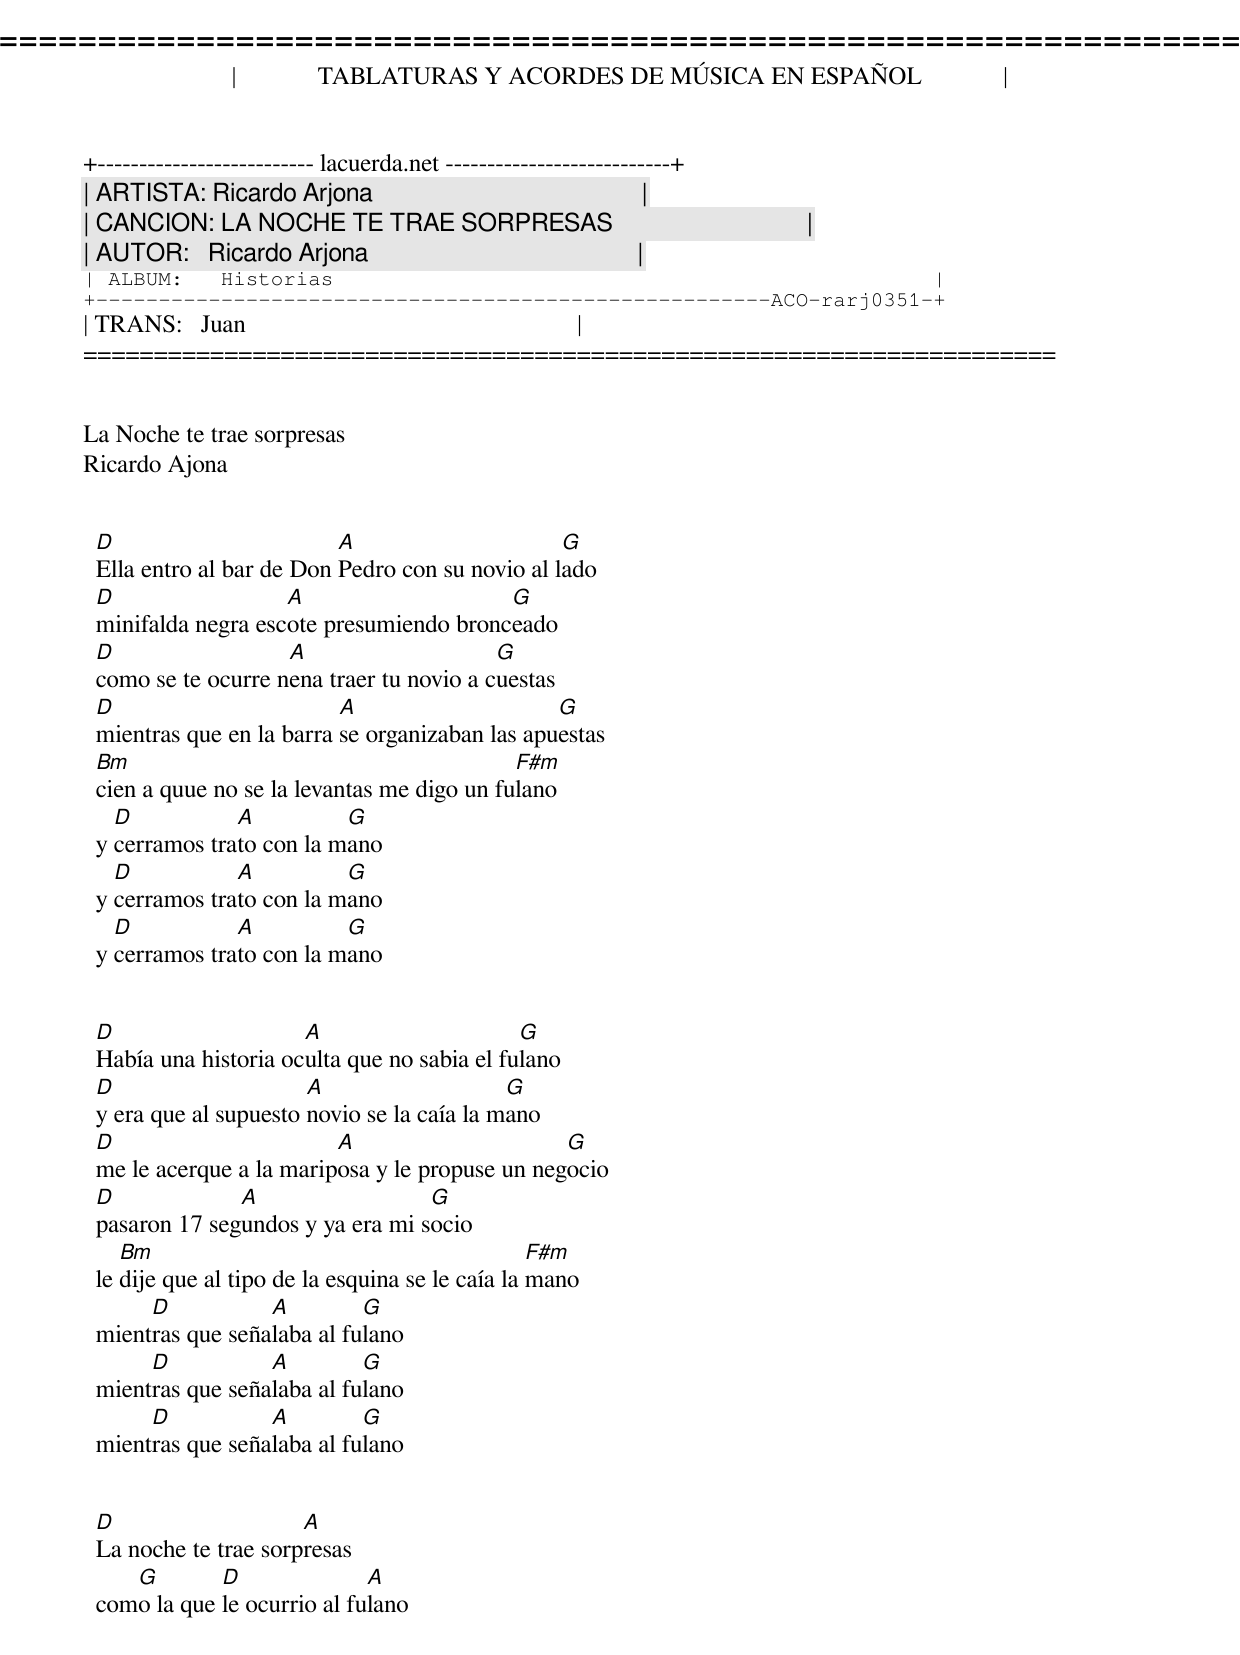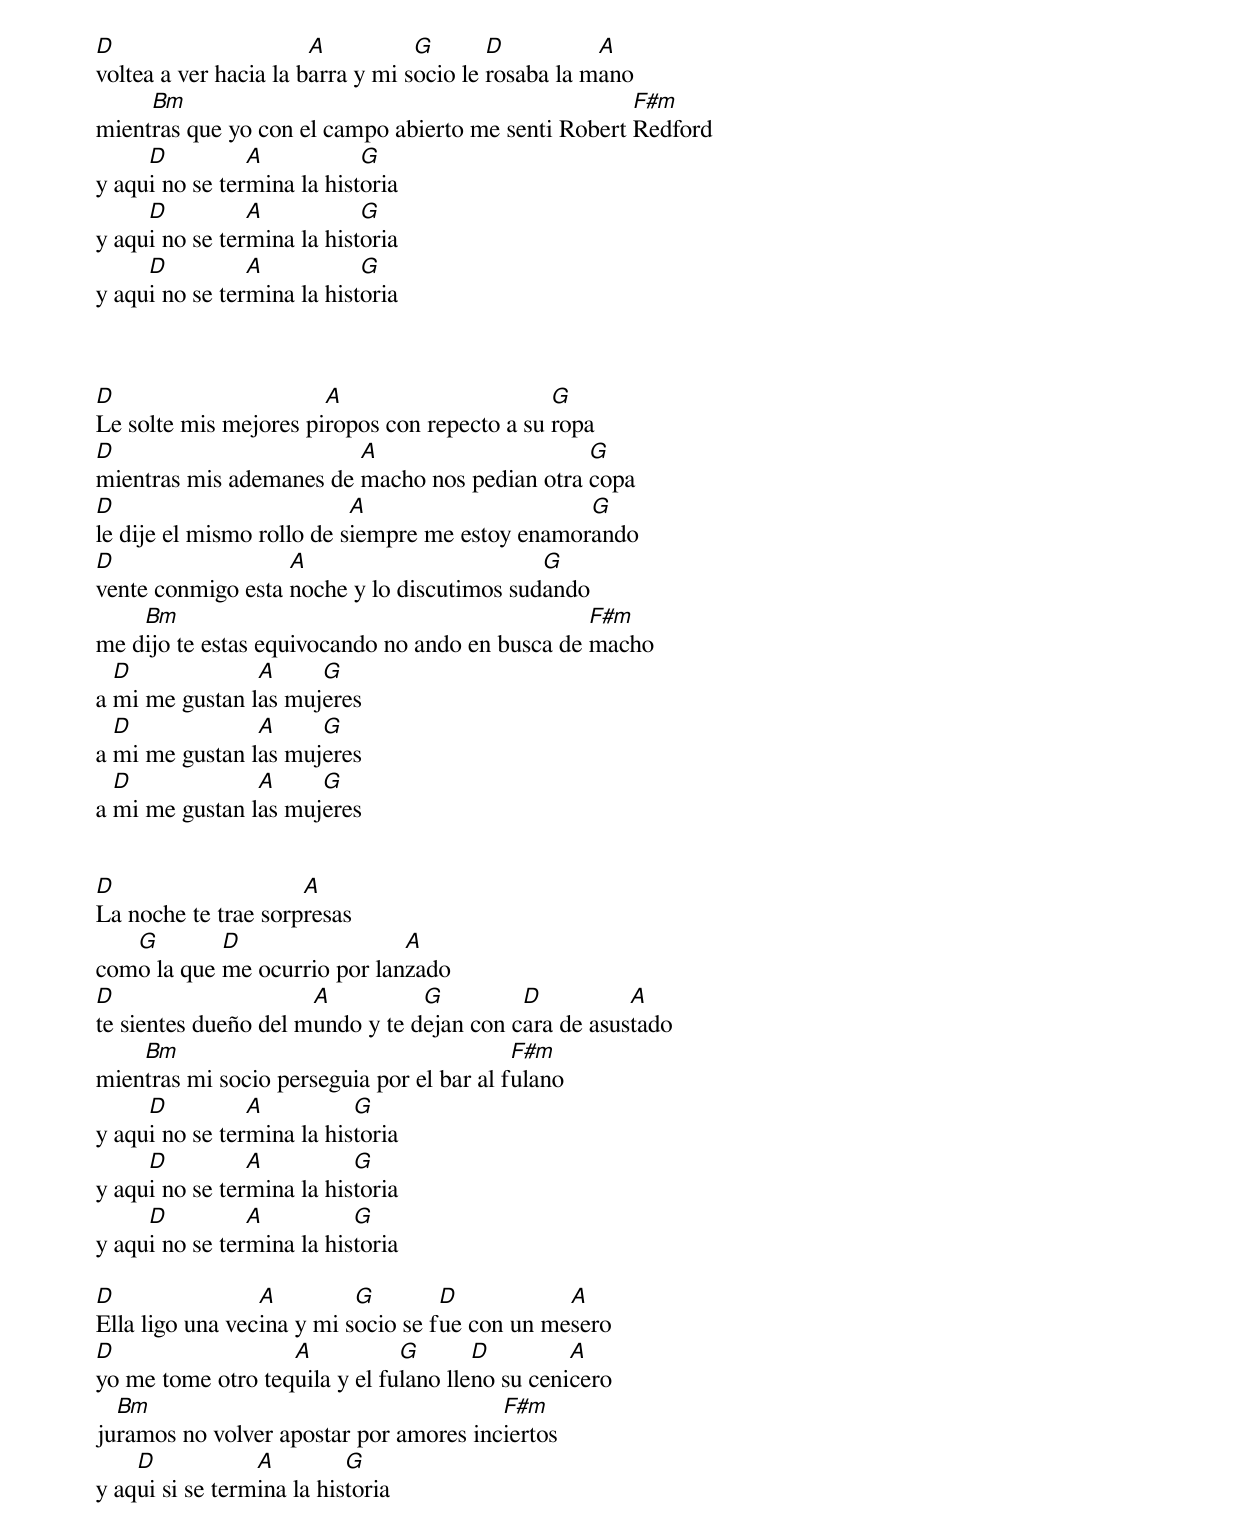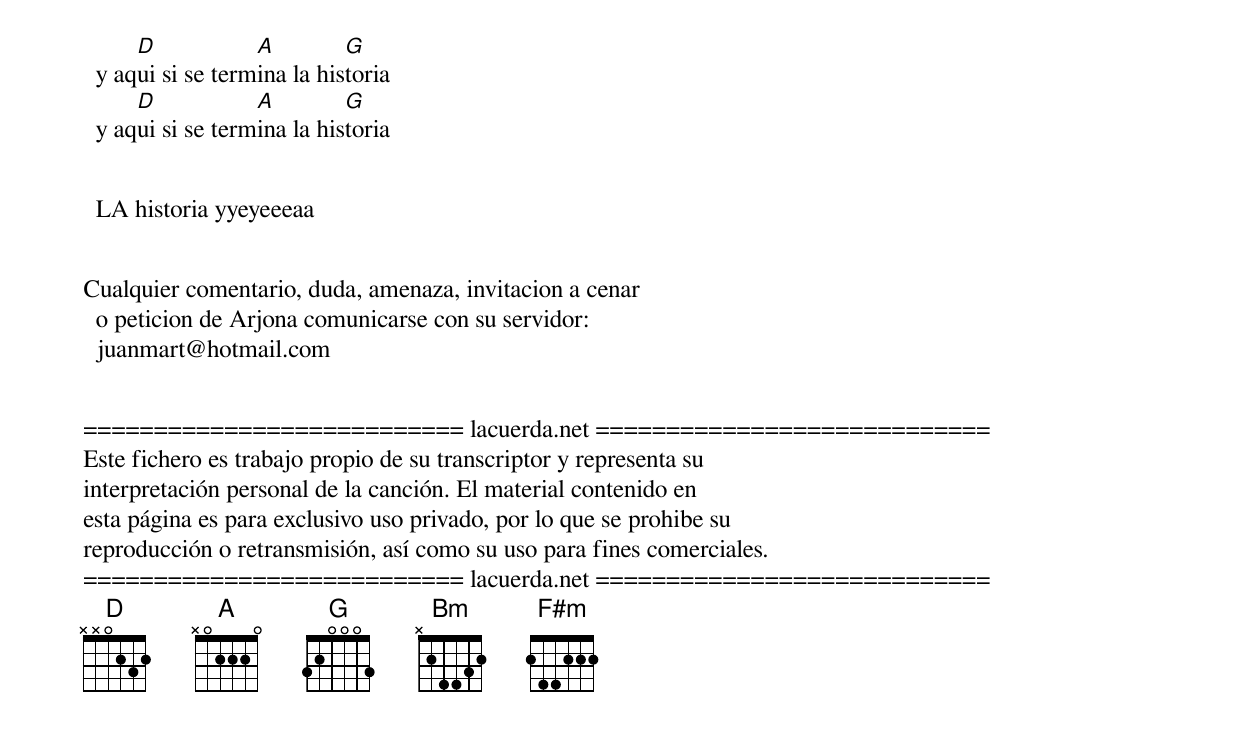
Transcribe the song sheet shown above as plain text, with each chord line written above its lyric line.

=====================================================================
|             TABLATURAS Y ACORDES DE MÚSICA EN ESPAÑOL             |
+-------------------------- lacuerda.net ---------------------------+
| ARTISTA: Ricardo Arjona                                           |
| CANCION: LA NOCHE TE TRAE SORPRESAS                               |
| AUTOR:   Ricardo Arjona                                           |
| ALBUM:   Historias                                                |
+------------------------------------------------------ACO-rarj0351-+
| TRANS:   Juan                                                     |
=====================================================================


La Noche te trae sorpresas
Ricardo Ajona


  D                        A                      G
  Ella entro al bar de Don Pedro con su novio al lado
  D                  A                    G
  minifalda negra escote presumiendo bronceado
  D                  A                     G
  como se te ocurre nena traer tu novio a cuestas
  D                        A                     G
  mientras que en la barra se organizaban las apuestas
  Bm                                         F#m
  cien a quue no se la levantas me digo un fulano
    D           A          G
  y cerramos trato con la mano
    D           A          G
  y cerramos trato con la mano
    D           A          G
  y cerramos trato con la mano


  D                    A                      G
  Había una historia oculta que no sabia el fulano
  D                     A                    G
  y era que al supuesto novio se la caía la mano
  D                       A                      G
  me le acerque a la mariposa y le propuse un negocio
  D             A                  G
  pasaron 17 segundos y ya era mi socio
     Bm                                           F#m
  le dije que al tipo de la esquina se le caía la mano
       D           A         G
  mientras que señalaba al fulano
       D           A         G
  mientras que señalaba al fulano
       D           A         G
  mientras que señalaba al fulano


  D                    A
  La noche te trae sorpresas
     G        D               A
  como la que le ocurrio al fulano
  D                      A          G       D          A
  voltea a ver hacia la barra y mi socio le rosaba la mano
       Bm                                              F#m
  mientras que yo con el campo abierto me senti Robert Redford
       D          A           G
  y aqui no se termina la historia
       D          A           G
  y aqui no se termina la historia
       D          A           G
  y aqui no se termina la historia



  D                      A                      G
  Le solte mis mejores piropos con repecto a su ropa
  D                        A                     G
  mientras mis ademanes de macho nos pedian otra copa
  D                          A                     G
  le dije el mismo rollo de siempre me estoy enamorando
  D                  A                        G
  vente conmigo esta noche y lo discutimos sudando
      Bm                                           F#m
  me dijo te estas equivocando no ando en busca de macho
    D             A     G
  a mi me gustan las mujeres
    D             A     G
  a mi me gustan las mujeres
    D             A     G
  a mi me gustan las mujeres


  D                    A
  La noche te trae sorpresas
     G        D                 A
  como la que me ocurrio por lanzado
  D                     A          G         D          A
  te sientes dueño del mundo y te dejan con cara de asustado
      Bm                                     F#m
  mientras mi socio perseguia por el bar al fulano
       D          A          G
  y aqui no se termina la historia
       D          A          G
  y aqui no se termina la historia
       D          A          G
  y aqui no se termina la historia

  D                A         G        D           A
  Ella ligo una vecina y mi socio se fue con un mesero
  D                  A           G       D         A
  yo me tome otro tequila y el fulano lleno su cenicero
    Bm                                    F#m
  juramos no volver apostar por amores inciertos
      D            A         G
  y aqui si se termina la historia
      D            A         G
  y aqui si se termina la historia
      D            A         G
  y aqui si se termina la historia


  LA historia yyeyeeeaa


Cualquier comentario, duda, amenaza, invitacion a cenar
  o peticion de Arjona comunicarse con su servidor:
  juanmart@hotmail.com


=========================== lacuerda.net ============================
Este fichero es trabajo propio de su transcriptor y representa su
interpretación personal de la canción. El material contenido en
esta página es para exclusivo uso privado, por lo que se prohibe su
reproducción o retransmisión, así como su uso para fines comerciales.
=========================== lacuerda.net ============================
